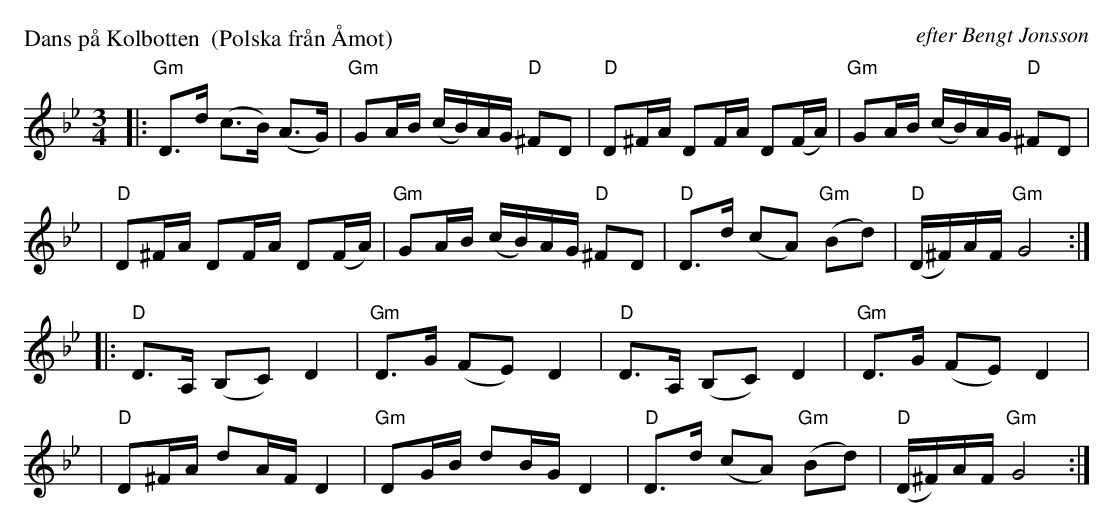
X:1
P: Dans p\aa Kolbotten  (Polska fr\aan \AAmot)
O: efter Bengt Jonsson
M: 3/4
L: 1/8
K: Gm
|:"Gm"D>d (c>B) (A>G) | "Gm"GA/B/ (c/B/)A/G/ "D"^FD | "D"D^F/A/  DF/A/  D(F/A/) | "Gm"GA/B/ (c/B/)A/G/ "D"^FD |
| "D"D^F/A/  DF/A/  D(F/A/) | "Gm"GA/B/ (c/B/)A/G/ "D"^FD | "D"D>d (cA) "Gm"(Bd) | "D"(D/^F/)A/F/ "Gm"G4 :|
|:"D"D>A, (B,C) D2 | "Gm"D>G (FE) D2 | "D"D>A, (B,C) D2 | "Gm"D>G (FE) D2 |
| "D"D^F/A/ dA/F/ D2 | "Gm"DG/B/ dB/G/ D2 | "D"D>d (cA) "Gm"(Bd) | "D"(D/^F/)A/F/ "Gm"G4 :|
